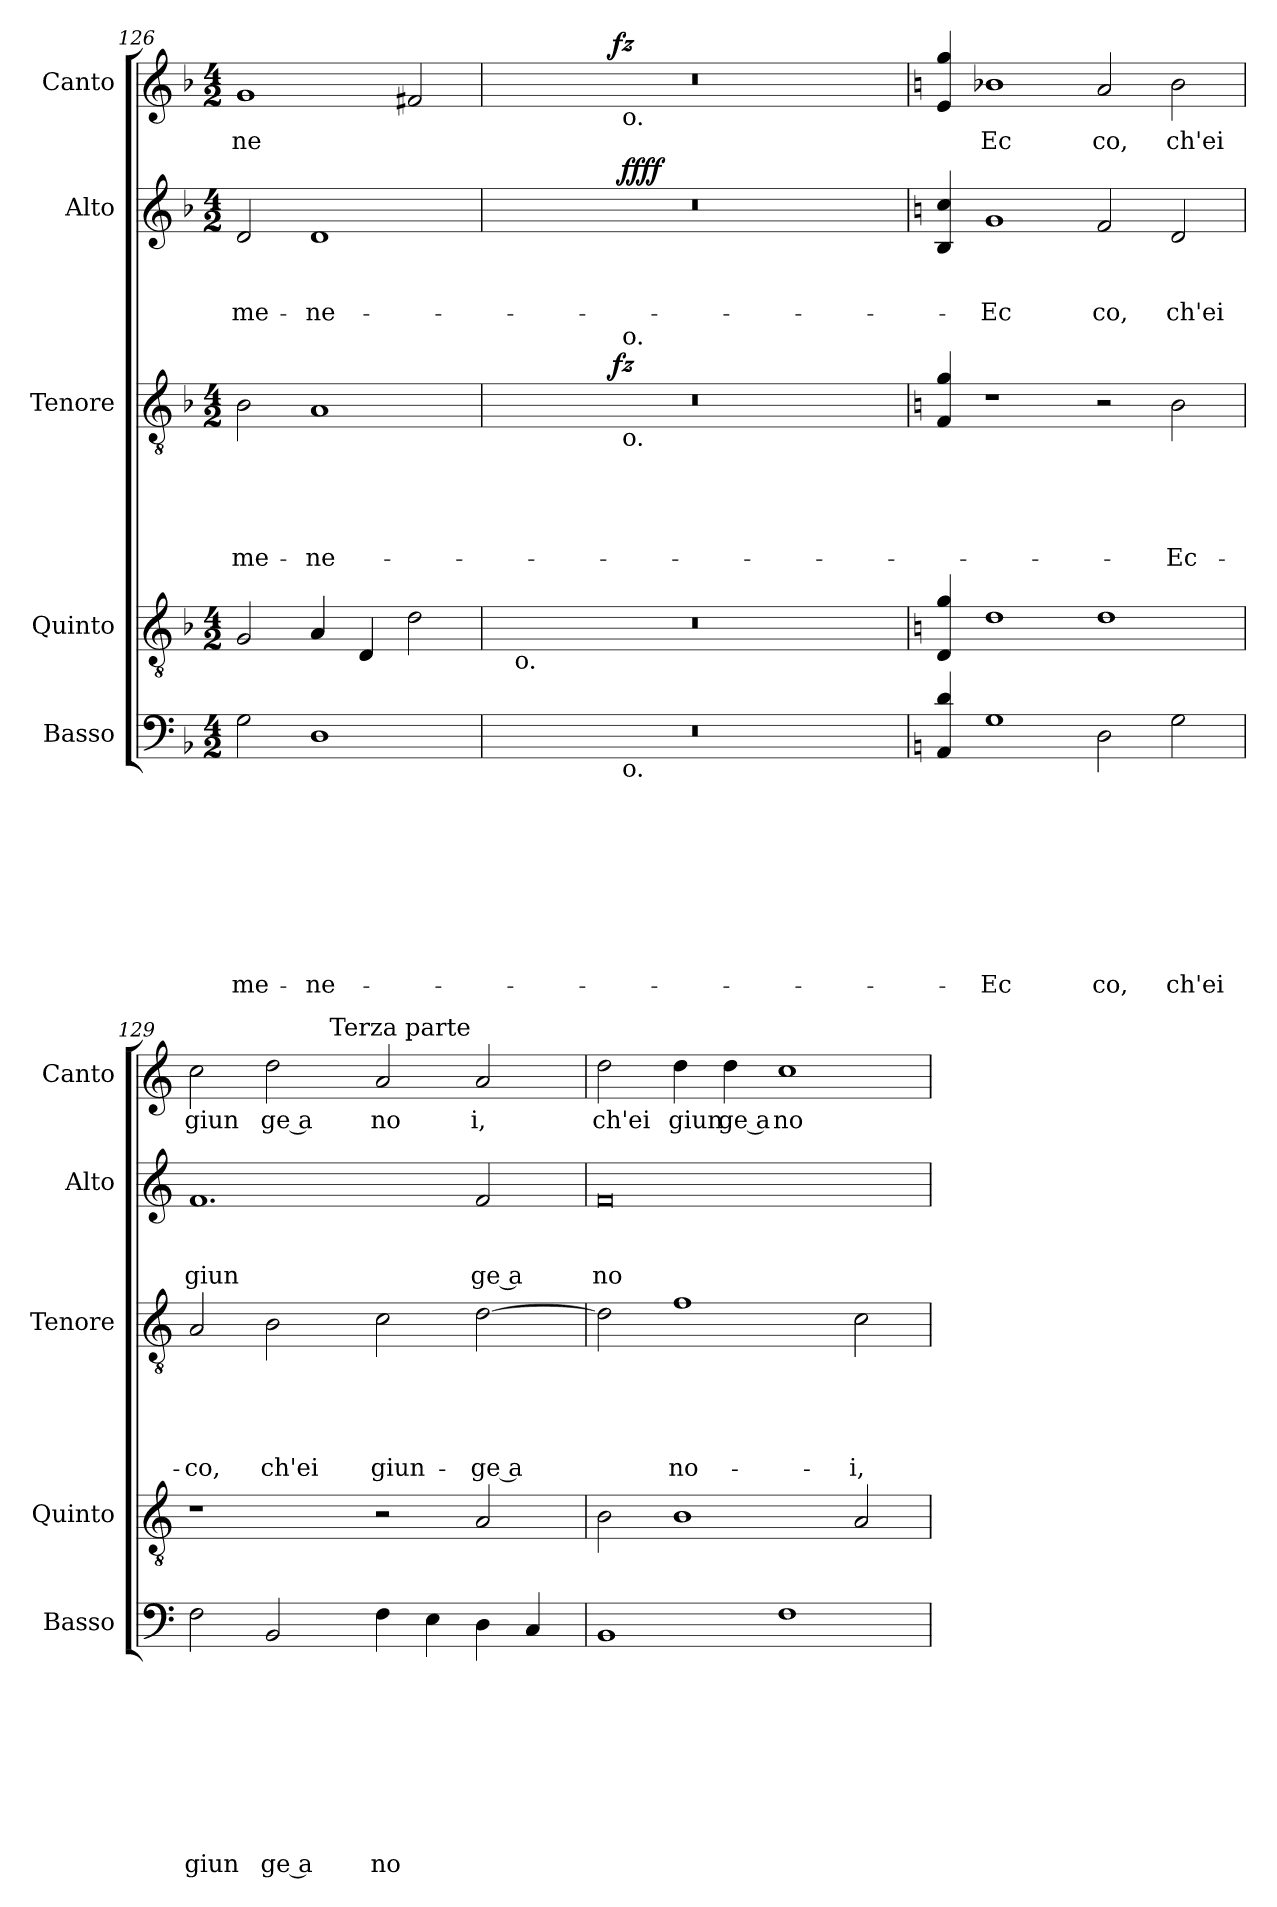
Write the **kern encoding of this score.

**kern	**text	**text	**text	**text	**text	**text	**text	**text	**text	**kern	**kern	**text	**text	**text	**text	**text	**dynam	**kern	**text	**text	**text	**dynam	**kern	**text	**dynam
*part5	*part5	*part5	*part5	*part5	*part5	*part5	*part5	*part5	*part5	*part4	*part3	*part3	*part3	*part3	*part3	*part3	*part3	*part2	*part2	*part2	*part2	*part2	*part1	*part1	*part1
*staff5	*staff5	*staff5	*staff5	*staff5	*staff5	*staff5	*staff5	*staff5	*staff5	*staff4	*staff3	*staff3	*staff3	*staff3	*staff3	*staff3	*staff3	*staff2	*staff2	*staff2	*staff2	*staff2	*staff1	*staff1	*staff1
*I"Basso	*	*	*	*	*	*	*	*	*	*I"Quinto	*I"Tenore	*	*	*	*	*	*	*I"Alto	*	*	*	*	*I"Canto	*	*
*I'Basso	*	*	*	*	*	*	*	*	*	*I'Quinto	*I'Tenore	*	*	*	*	*	*	*I'Alto	*	*	*	*	*I'Canto	*	*
*clefF4	*	*	*	*	*	*	*	*	*	*clefGv2	*clefGv2	*	*	*	*	*	*	*clefG2	*	*	*	*	*clefG2	*	*
*k[b-]	*	*	*	*	*	*	*	*	*	*k[b-]	*k[b-]	*	*	*	*	*	*	*k[b-]	*	*	*	*	*k[b-]	*	*
*F:	*	*	*	*	*	*	*	*	*	*F:	*F:	*	*	*	*	*	*	*F:	*	*	*	*	*F:	*	*
*M4/2	*	*	*	*	*	*	*	*	*	*M4/2	*M4/2	*	*	*	*	*	*	*M4/2	*	*	*	*	*M4/2	*	*
=126	=126	=126	=126	=126	=126	=126	=126	=126	=126	=126	=126	=126	=126	=126	=126	=126	=126	=126	=126	=126	=126	=126	=126	=126	=126
!	!	!	!	!	!	!	!	!	!LO:LY:b	!	!	!	!	!	!	!LO:LY:b	!	!	!	!	!LO:LY:b	!	!	!LO:LY:b	!
2G\	.	.	.	.	.	.	.	.	-me-	2G/	2B-\	.	.	.	.	-me-	.	2d/	.	.	-me-	.	1g	ne	.
!	!	!	!	!	!	!	!	!	!LO:LY:b	!	!	!	!	!	!	!LO:LY:b	!	!	!	!	!LO:LY:b	!	!	!	!
1D	.	.	.	.	.	.	.	.	-ne-	4A/	1A	.	.	.	.	-ne-	.	1d	.	.	-ne-	.	.	.	.
.	.	.	.	.	.	.	.	.	.	4D/	.	.	.	.	.	.	.	.	.	.	.	.	.	.	.
.	.	.	.	.	.	.	.	.	.	2d\	.	.	.	.	.	.	.	.	.	.	.	.	2f#/	.	.
=127	=127	=127	=127	=127	=127	=127	=127	=127	=127	=127	=127	=127	=127	=127	=127	=127	=127	=127	=127	=127	=127	=127	=127	=127	=127
*^	*	*	*	*	*	*	*	*	*	*^	*^	*	*	*	*	*	*	*^	*	*	*	*	*^	*	*
*	*	*	*	*	*	*	*	*	*	*	*	*	*	*^	*	*	*	*	*	*	*	*	*	*	*	*	*	*^	*	*
0r	4...ryy	.	.	.	.	.	.	.	.	.	0r	16.ryy	0r	4ryy	4...ryy	.	.	.	.	.	.	0r	4...ryy	.	.	.	.	0r	4ryy	4...ryy	.	.
!	!	!	!	!	!	!	!	!	!	!	!	!LO:TX:b:t=o.	!	!	!	!	!	!	!	!	!	!	!	!	!	!	!	!	!	!	!	!
.	.	.	.	.	.	.	.	.	.	.	.	1ryy	.	.	.	.	.	.	.	.	.	.	.	.	.	.	.	.	.	.	.	.
.	.	.	.	.	.	.	.	.	.	.	.	.	.	8ryy	.	.	.	.	.	.	.	.	.	.	.	.	.	.	8ryy	.	.	.
.	.	.	.	.	.	.	.	.	.	.	.	.	.	16ryy	.	.	.	.	.	.	.	.	.	.	.	.	.	.	16ryy	.	.	.
.	.	.	.	.	.	.	.	.	.	.	.	.	.	64ryy	.	.	.	.	.	.	.	.	.	.	.	.	.	.	64ryy	.	.	.
!	!	!	!	!	!	!	!	!	!	!	!	!	!	!	!	!	!	!	!	!	!LO:DY:b	!	!	!	!	!	!	!	!	!	!	!LO:DY:b
.	.	.	.	.	.	.	.	.	.	.	.	.	.	1ryy	.	.	.	.	.	.	fz	.	.	.	.	.	.	.	1ryy	.	.	fz
!	!	!	!	!	!	!	!	!	!	!	!	!	!	!	!	!	!	!	!	!	!	!	!	!	!	!	!	!	!	!LO:TX:b:t=o.	!	!
!	!	!	!	!	!	!	!	!	!	!	!	!	!	!	!LO:TX:b:t=o.	!	!	!	!	!	!	!	!	!	!	!	!	!	!	!	!	!
!	!	!	!	!	!	!	!	!	!	!	!	!	!	!	!LO:TX:a:t=o.	!	!	!	!	!	!	!	!	!	!	!	!	!	!	!	!	!
!	!LO:TX:b:t=o.	!	!	!	!	!	!	!	!	!	!	!	!	!	!	!	!	!	!	!	!	!	!	!	!	!	!	!	!	!	!	!
!	!	!	!	!	!	!	!	!	!	!	!	!	!	!	!	!	!	!	!	!	!	!	!	!	!	!	!LO:DY:b	!	!	!	!	!
.	1ryy	.	.	.	.	.	.	.	.	.	.	.	.	.	1ryy	.	.	.	.	.	.	.	1ryy	.	.	.	ffff	.	.	1ryy	.	.
.	.	.	.	.	.	.	.	.	.	.	.	2ryy	.	.	.	.	.	.	.	.	.	.	.	.	.	.	.	.	.	.	.	.
.	.	.	.	.	.	.	.	.	.	.	.	.	.	2ryy	.	.	.	.	.	.	.	.	.	.	.	.	.	.	2ryy	.	.	.
.	2ryy	.	.	.	.	.	.	.	.	.	.	.	.	.	2ryy	.	.	.	.	.	.	.	2ryy	.	.	.	.	.	.	2ryy	.	.
.	.	.	.	.	.	.	.	.	.	.	.	4ryy	.	.	.	.	.	.	.	.	.	.	.	.	.	.	.	.	.	.	.	.
.	.	.	.	.	.	.	.	.	.	.	.	8ryy	.	.	.	.	.	.	.	.	.	.	.	.	.	.	.	.	.	.	.	.
.	.	.	.	.	.	.	.	.	.	.	.	.	.	32.ryy	.	.	.	.	.	.	.	.	.	.	.	.	.	.	32.ryy	.	.	.
.	32ryy	.	.	.	.	.	.	.	.	.	.	32ryy	.	.	32ryy	.	.	.	.	.	.	.	32ryy	.	.	.	.	.	.	32ryy	.	.
*v	*v	*	*	*	*	*	*	*	*	*	*	*	*v	*v	*v	*	*	*	*	*	*	*v	*v	*	*	*	*	*v	*v	*v	*	*
*	*	*	*	*	*	*	*	*	*	*v	*v	*	*	*	*	*	*	*	*	*	*	*	*	*	*	*
!!LO:LB:g=z
=128!	=128!	=128!	=128!	=128!	=128!	=128!	=128!	=128!	=128!	=128!	=128!	=128!	=128!	=128!	=128!	=128!	=128!	=128!	=128!	=128!	=128!	=128!	=128!	=128!	=128!
*k[]	*	*	*	*	*	*	*	*	*	*k[]	*k[]	*	*	*	*	*	*	*k[]	*	*	*	*	*k[]	*	*
*C:	*	*	*	*	*	*	*	*	*	*C:	*C:	*	*	*	*	*	*	*C:	*	*	*	*	*C:	*	*
*^	*	*	*	*	*	*	*	*	*	*^	*^	*	*	*	*	*	*	*^	*	*	*	*	*^	*	*
*	*	*	*	*	*	*	*	*	*	*	*	*	*	*^	*	*	*	*	*	*	*	*	*	*	*	*	*	*^	*	*
!	!	!	!	!	!	!	!	!	!	!	!	!	!	!	!	!	!	!	!	!	!	!LO:TX:b:t=b	!	!	!	!	!	!	!	!	!	!
!	!	!	!	!	!	!	!	!	!	!	!	!	!LO:TX:b:t=b	!	!	!	!	!	!	!	!	!	!	!	!	!	!	!	!	!	!	!
!	!	!	!	!	!	!	!	!	!	!	!LO:TX:b:t=b	!	!	!	!	!	!	!	!	!	!	!	!	!	!	!	!	!	!	!	!	!
!LO:TX:b:t=b	!	!	!	!	!	!	!	!	!	!	!	!	!	!	!	!	!	!	!	!	!	!	!	!	!	!	!	!	!	!	!	!
*v	*v	*	*	*	*	*	*	*	*	*	*	*	*v	*v	*v	*	*	*	*	*	*	*v	*v	*	*	*	*	*v	*v	*v	*	*
*	*	*	*	*	*	*	*	*	*	*v	*v	*	*	*	*	*	*	*	*	*	*	*	*	*	*	*
4AA/ 4d/	.	.	.	.	.	.	.	.	.	4D/ 4g/	4F/ 4g/	.	.	.	.	.	.	4B/ 4cc/	.	.	.	.	4e/ 4gg/	.	.
!	!	!	!	!	!	!	!	!	!LO:LY:b	!	!	!	!	!	!	!	!	!	!	!	!LO:LY:b	!	!	!LO:LY:b	!
1G	.	.	.	.	.	.	.	.	-Ec	1d	1r	.	.	.	.	.	.	1g	.	.	-Ec	.	1b-X	Ec	.
!	!	!	!	!	!	!	!	!	!LO:LY:b	!	!	!	!	!	!	!	!	!	!	!	!LO:LY:b	!	!	!LO:LY:b	!
2D\	.	.	.	.	.	.	.	.	co,	1d	2r	.	.	.	.	.	.	2f/	.	.	co,	.	2a/	co,	.
!	!	!	!	!	!	!	!	!	!LO:LY:b	!	!	!	!	!	!	!LO:LY:b	!	!	!	!	!LO:LY:b	!	!	!LO:LY:b	!
2G\	.	.	.	.	.	.	.	.	ch'ei	.	2B\	.	.	.	.	-Ec-	.	2d/	.	.	ch'ei	.	2b-\	ch'ei	.
=129	=129	=129	=129	=129	=129	=129	=129	=129	=129	=129	=129	=129	=129	=129	=129	=129	=129	=129	=129	=129	=129	=129	=129	=129	=129
!	!	!	!	!	!	!	!	!	!LO:LY:b	!	!	!	!	!	!	!LO:LY:b	!	!	!	!	!LO:LY:b	!	!	!LO:LY:b	!
*	*	*	*	*	*	*	*	*	*	*	*	*	*	*	*	*	*	*	*	*	*	*	*^	*	*
2F\	.	.	.	.	.	.	.	.	giun	1r	2A/	.	.	.	.	-co,	.	1.f	.	.	giun	.	2cc\	2ryy	giun	.
!	!	!	!	!	!	!	!	!	!LO:LY:b:rj	!	!	!	!	!	!	!LO:LY:b	!	!	!	!	!	!	!	!	!LO:LY:b:rj	!
2BB/	.	.	.	.	.	.	.	.	ge a	.	2B\	.	.	.	.	ch'ei	.	.	.	.	.	.	2dd\	4ryy	ge a	.
.	.	.	.	.	.	.	.	.	.	.	.	.	.	.	.	.	.	.	.	.	.	.	.	32ryy	.	.
!	!	!	!	!	!	!	!	!	!	!	!	!	!	!	!	!	!	!	!	!	!	!	!	!LO:TX:a:t=Terza parte	!	!
.	.	.	.	.	.	.	.	.	.	.	.	.	.	.	.	.	.	.	.	.	.	.	.	1ryy	.	.
!	!	!	!	!	!	!	!	!	!LO:LY:b	!	!	!	!	!	!	!LO:LY:b	!	!	!	!	!	!	!	!	!LO:LY:b	!
4F\	.	.	.	.	.	.	.	.	no	2r	2c\	.	.	.	.	giun-	.	.	.	.	.	.	2a/	.	no	.
4E\	.	.	.	.	.	.	.	.	.	.	.	.	.	.	.	.	.	.	.	.	.	.	.	.	.	.
!	!	!	!	!	!	!	!	!	!	!	!	!	!	!	!	!LO:LY:b	!	!	!	!	!LO:LY:b:rj	!	!	!	!LO:LY:b	!
4D\	.	.	.	.	.	.	.	.	.	2A/	[>2d\	.	.	.	.	-ge a	.	2f/	.	.	ge a	.	2a/	.	i,	.
4C/	.	.	.	.	.	.	.	.	.	.	.	.	.	.	.	.	.	.	.	.	.	.	.	.	.	.
.	.	.	.	.	.	.	.	.	.	.	.	.	.	.	.	.	.	.	.	.	.	.	.	8..ryy	.	.
=130	=130	=130	=130	=130	=130	=130	=130	=130	=130	=130	=130	=130	=130	=130	=130	=130	=130	=130	=130	=130	=130	=130	=130	=130	=130	=130
!	!	!	!	!	!	!	!	!	!	!	!	!	!	!	!	!	!	!	!	!	!LO:LY:b	!	!	!	!LO:LY:b	!
*	*	*	*	*	*	*	*	*	*	*	*	*	*	*	*	*	*	*	*	*	*	*	*v	*v	*	*
1BB	.	.	.	.	.	.	.	.	.	2B\	2d\]	.	.	.	.	.	.	0f	.	.	no	.	2dd\	ch'ei	.
!	!	!	!	!	!	!	!	!	!	!	!	!	!	!	!	!LO:LY:b	!	!	!	!	!	!	!	!LO:LY:b	!
.	.	.	.	.	.	.	.	.	.	1B	1f	.	.	.	.	no-	.	.	.	.	.	.	4dd\	giun	.
!	!	!	!	!	!	!	!	!	!	!	!	!	!	!	!	!	!	!	!	!	!	!	!	!LO:LY:b:rj	!
.	.	.	.	.	.	.	.	.	.	.	.	.	.	.	.	.	.	.	.	.	.	.	4dd\	ge a	.
!	!	!	!	!	!	!	!	!	!	!	!	!	!	!	!	!	!	!	!	!	!	!	!	!LO:LY:b	!
1F	.	.	.	.	.	.	.	.	.	.	.	.	.	.	.	.	.	.	.	.	.	.	1cc	no	.
!	!	!	!	!	!	!	!	!	!	!	!	!	!	!	!	!LO:LY:b	!	!	!	!	!	!	!	!	!
.	.	.	.	.	.	.	.	.	.	2A/	2c\	.	.	.	.	-i,	.	.	.	.	.	.	.	.	.
=	=	=	=	=	=	=	=	=	=	=	=	=	=	=	=	=	=	=	=	=	=	=	=	=	=
*-	*-	*-	*-	*-	*-	*-	*-	*-	*-	*-	*-	*-	*-	*-	*-	*-	*-	*-	*-	*-	*-	*-	*-	*-	*-
